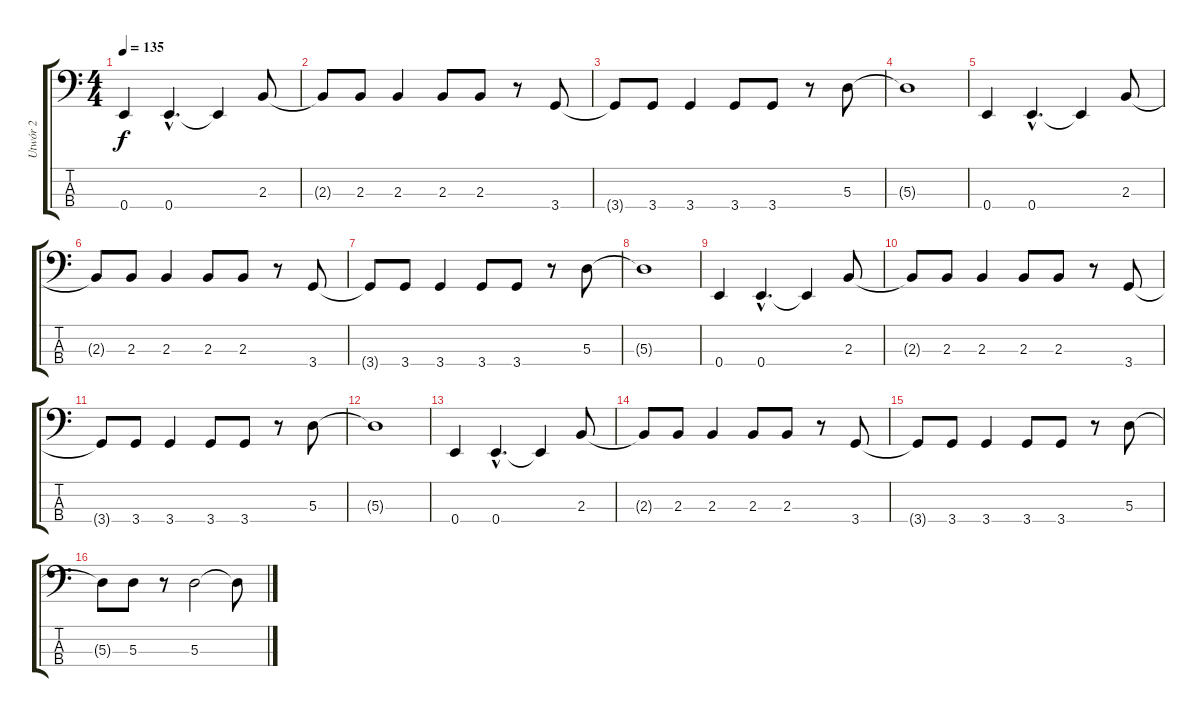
\track ("Utwór 2" "Utwór 2") {instrument electricbassfinger}
\staff {score tabs}
\tuning (G2 D2 A1 E1) {hide}
\ts (4 4)
\tempo 135
\clef f4
\ks c
0.4.4{dy f} 0.4{hac}.4{d} 0.4{t}.4 2.3.8 |
2.3{t}.8 2.3.8 2.3.4 2.3.8 2.3.8 r.8 3.4.8 |
3.4{t}.8 3.4.8 3.4.4 3.4.8 3.4.8 r.8 5.3.8 |
5.3{t}.1 |
0.4.4 0.4{hac}.4{d} 0.4{t}.4 2.3.8 |
2.3{t}.8 2.3.8 2.3.4 2.3.8 2.3.8 r.8 3.4.8 |
3.4{t}.8 3.4.8 3.4.4 3.4.8 3.4.8 r.8 5.3.8 |
5.3{t}.1 |
0.4.4 0.4{hac}.4{d} 0.4{t}.4 2.3.8 |
2.3{t}.8 2.3.8 2.3.4 2.3.8 2.3.8 r.8 3.4.8 |
3.4{t}.8 3.4.8 3.4.4 3.4.8 3.4.8 r.8 5.3.8 |
5.3{t}.1 |
0.4.4 0.4{hac}.4{d} 0.4{t}.4 2.3.8 |
2.3{t}.8 2.3.8 2.3.4 2.3.8 2.3.8 r.8 3.4.8 |
3.4{t}.8 3.4.8 3.4.4 3.4.8 3.4.8 r.8 5.3.8 |
5.3{t}.8 5.3.8 r.8 5.3.2 5.3{t}.8
